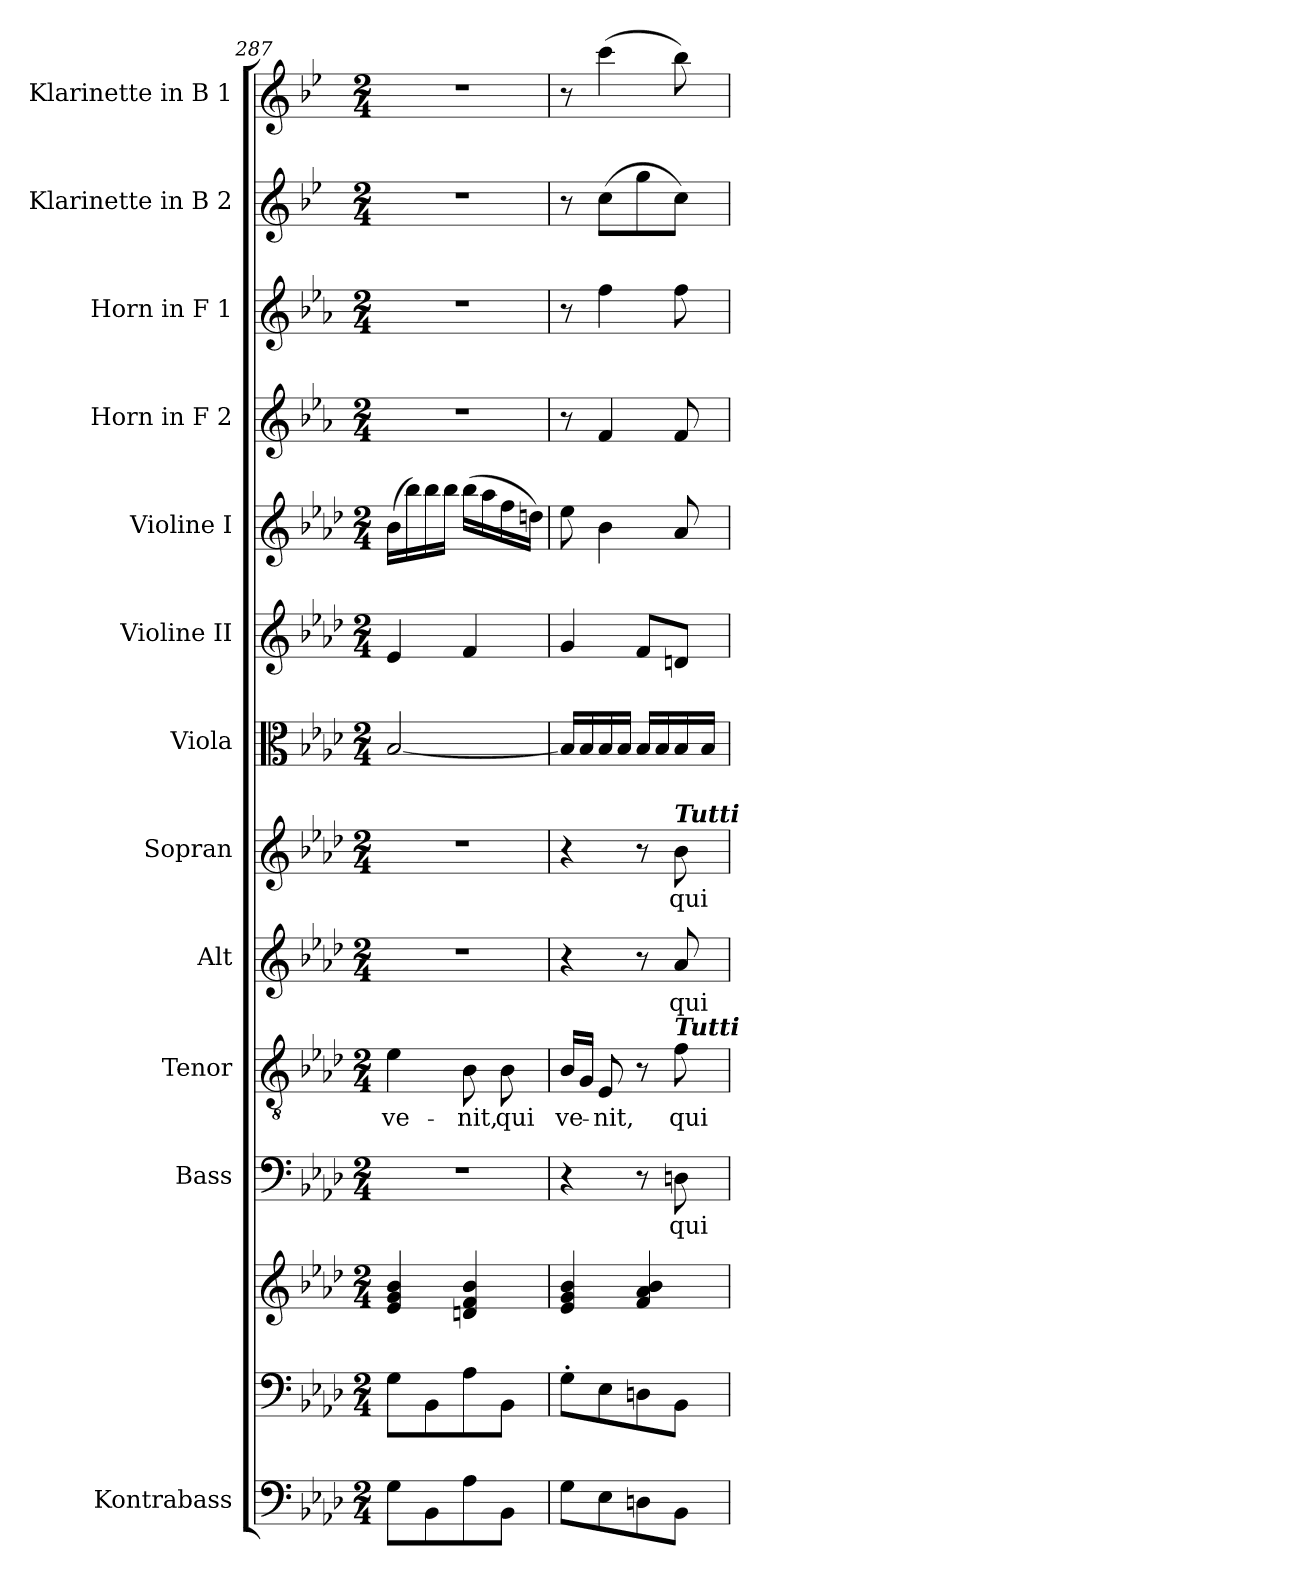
**kern	**kern	**kern	**kern	**text	**kern	**text	**kern	**text	**kern	**text	**kern	**kern	**kern	**kern	**kern	**kern	**kern
*part13	*part12	*part12	*part11	*part11	*part10	*part10	*part9	*part9	*part8	*part8	*part7	*part6	*part5	*part4	*part3	*part2	*part1
*staff14	*staff13	*staff12	*staff11	*staff11	*staff10	*staff10	*staff9	*staff9	*staff8	*staff8	*staff7	*staff6	*staff5	*staff4	*staff3	*staff2	*staff1
*I"Kontrabass	*	*	*I"Bass	*	*I"Tenor	*	*I"Alt	*	*I"Sopran	*	*I"Viola	*I"Violine II	*I"Violine I	*I"Horn in F 2	*I"Horn in F 1	*I"Klarinette in B 2	*I"Klarinette in B 1
*I'Kb.	*	*	*I'B	*	*I'T	*	*I'A	*	*I'S	*	*I'Vla.	*I'Vl. II	*I'Vl. I	*I'Hrn. 2	*I'Hrn. 1	*	*
!!LO:PB:g=z
*clefF4	*clefF4	*clefG2	*clefF4	*	*clefGv2	*	*clefG2	*	*clefG2	*	*clefC3	*clefG2	*clefG2	*clefG2	*clefG2	*clefG2	*clefG2
*ITrd7c12	*	*	*	*	*	*	*	*	*	*	*	*	*	*ITrd4c7	*ITrd4c7	*ITrd1c2	*ITrd1c2
*k[b-e-a-d-]	*k[b-e-a-d-]	*k[b-e-a-d-]	*k[b-e-a-d-]	*	*k[b-e-a-d-]	*	*k[b-e-a-d-]	*	*k[b-e-a-d-]	*	*k[b-e-a-d-]	*k[b-e-a-d-]	*k[b-e-a-d-]	*k[b-e-a-d-]	*k[b-e-a-d-]	*k[b-e-a-d-]	*k[b-e-a-d-]
*A-:	*A-:	*A-:	*A-:	*	*A-:	*	*A-:	*	*A-:	*	*A-:	*A-:	*A-:	*A-:	*A-:	*A-:	*A-:
*M2/4	*M2/4	*M2/4	*M2/4	*	*M2/4	*	*M2/4	*	*M2/4	*	*M2/4	*M2/4	*M2/4	*M2/4	*M2/4	*M2/4	*M2/4
=287	=287	=287	=287	=287	=287	=287	=287	=287	=287	=287	=287	=287	=287	=287	=287	=287	=287
!	!	!	!	!	!	!LO:LY:b	!	!	!	!	!	!	!	!	!	!	!
8GG\L	8G\L	4e-/ 4g/ 4b-/	2r	.	4e-\	ve-	2r	.	2r	.	[2B-/	4e-/	(>16b-\LL	2r	2r	2r	2r
.	.	.	.	.	.	.	.	.	.	.	.	.	16bb-\)	.	.	.	.
8BBB-\	8BB-\	.	.	.	.	.	.	.	.	.	.	.	16bb-\	.	.	.	.
.	.	.	.	.	.	.	.	.	.	.	.	.	16bb-\JJ	.	.	.	.
!	!	!	!	!	!	!LO:LY:b	!	!	!	!	!	!	!	!	!	!	!
8AA-\	8A-\	4dn/ 4f/ 4b-/	.	.	8B-\	-nit,	.	.	.	.	.	4f/	(>16bb-\LL	.	.	.	.
.	.	.	.	.	.	.	.	.	.	.	.	.	16aa-\	.	.	.	.
!	!	!	!	!	!	!LO:LY:b	!	!	!	!	!	!	!	!	!	!	!
8BBB-\J	8BB-\J	.	.	.	8B-\	qui	.	.	.	.	.	.	16ff\	.	.	.	.
.	.	.	.	.	.	.	.	.	.	.	.	.	16ddn\JJ)	.	.	.	.
=288	=288	=288	=288	=288	=288	=288	=288	=288	=288	=288	=288	=288	=288	=288	=288	=288	=288
!	!	!	!	!	!	!LO:LY:b	!	!	!	!	!	!	!	!	!	!	!
8GG\L	8G'>\L	4e-/ 4g/ 4b-/	4r	.	16B-/LL	ve-	4r	.	4r	.	16B-/LL]	4g/	8ee-\	8r	8r	8r	8r
.	.	.	.	.	16G/JJ	.	.	.	.	.	16B-/	.	.	.	.	.	.
!	!	!	!	!	!	!LO:LY:b	!	!	!	!	!	!	!	!	!	!	!
8EE-\	8E-\	.	.	.	8E-/	-nit,	.	.	.	.	16B-/	.	4b-\	4B-/	4b-\	(>8b-\L	(>4bb-\
.	.	.	.	.	.	.	.	.	.	.	16B-/JJ	.	.	.	.	.	.
8DDn\	8Dn\	4f/ 4a-/ 4b-/	8r	.	8r	.	8r	.	8r	.	16B-/LL	8f/L	.	.	.	8ff\	.
.	.	.	.	.	.	.	.	.	.	.	16B-/	.	.	.	.	.	.
!	!	!	!	!	!	!	!	!	!LO:TX:a:Bi:t=Tutti	!	!	!	!	!	!	!	!
!	!	!	!	!	!LO:TX:a:Bi:t=Tutti	!	!	!	!	!	!	!	!	!	!	!	!
!	!	!	!	!LO:LY:b	!	!LO:LY:b	!	!LO:LY:b	!	!LO:LY:b	!	!	!	!	!	!	!
8BBB-\J	8BB-\J	.	8Dn\	qui	8f\	qui	8a-/	qui	8b-\	qui	16B-/	8dn/J	8a-/	8B-/	8b-\	8b-\J)	8aa-\)
.	.	.	.	.	.	.	.	.	.	.	16B-/JJ	.	.	.	.	.	.
=	=	=	=	=	=	=	=	=	=	=	=	=	=	=	=	=	=
*-	*-	*-	*-	*-	*-	*-	*-	*-	*-	*-	*-	*-	*-	*-	*-	*-	*-
